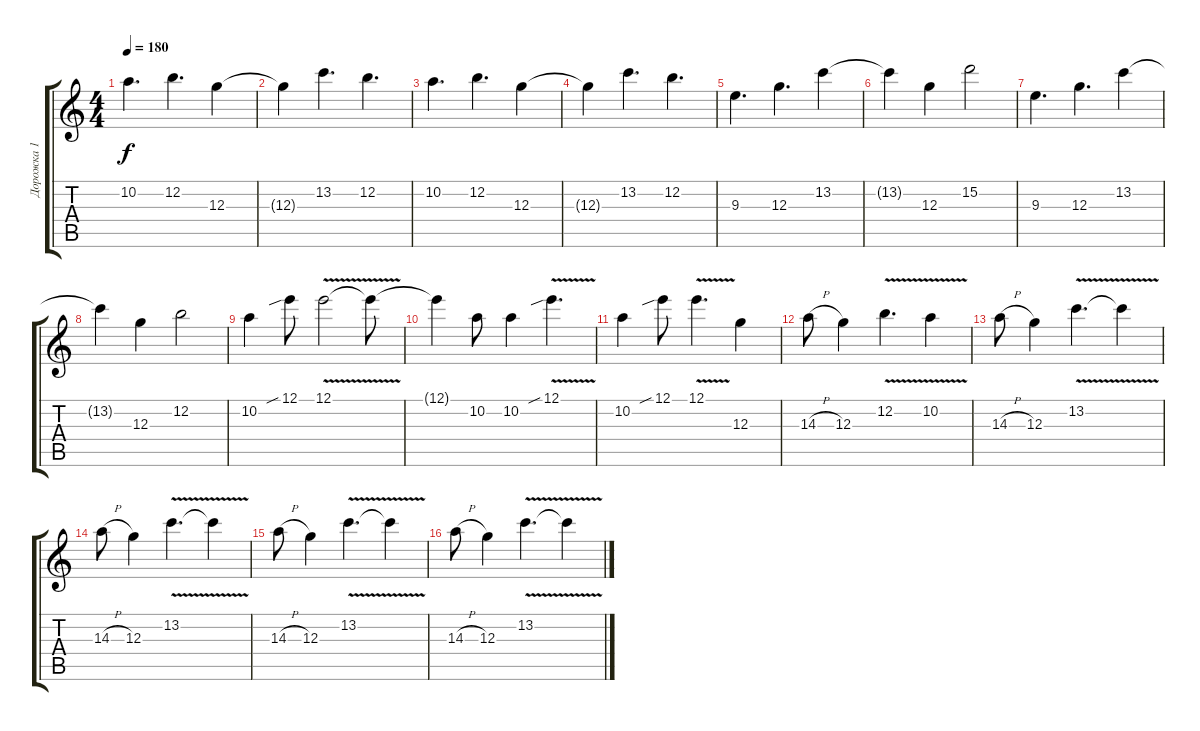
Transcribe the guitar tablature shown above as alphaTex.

\track ("Дорожка 1" "Дорожка 1") {instrument overdrivenguitar}
\staff {score tabs}
\tuning (E4 B3 G3 D3 A2 E2) {hide}
\ts (4 4)
\tempo 180
\clef g2
\ks c
10.2.4{d dy f} 12.2.4{d} 12.3.4 |
12.3{t}.4 13.2.4{d} 12.2.4{d} |
10.2.4{d} 12.2.4{d} 12.3.4 |
12.3{t}.4 13.2.4{d} 12.2.4{d} |
9.3.4{d} 12.3.4{d} 13.2.4 |
13.2{t}.4 12.3.4 15.2.2 |
9.3.4{d} 12.3.4{d} 13.2.4 |
13.2{t}.4 12.3.4 12.2.2 |
10.2.4{balance 4} 12.1{sib}.8 12.1{v}.2 12.1{t}.8 |
12.1{t}.4 10.2.8 10.2.4 12.1{v sib}.4{d} |
10.2.4 12.1{sib}.8 12.1{v}.4{d} 12.3.4 |
14.3{h}.8 12.3.4 12.2{v}.4{d} 10.2{v}.4 |
14.3{h}.8 12.3.4 13.2{v}.4{d} 13.2{t}.4 |
14.3{h}.8 12.3.4 13.2{v}.4{d} 13.2{t}.4 |
14.3{h}.8 12.3.4 13.2{v}.4{d} 13.2{t}.4 |
14.3{h}.8 12.3.4 13.2{v}.4{d} 13.2{t}.4
